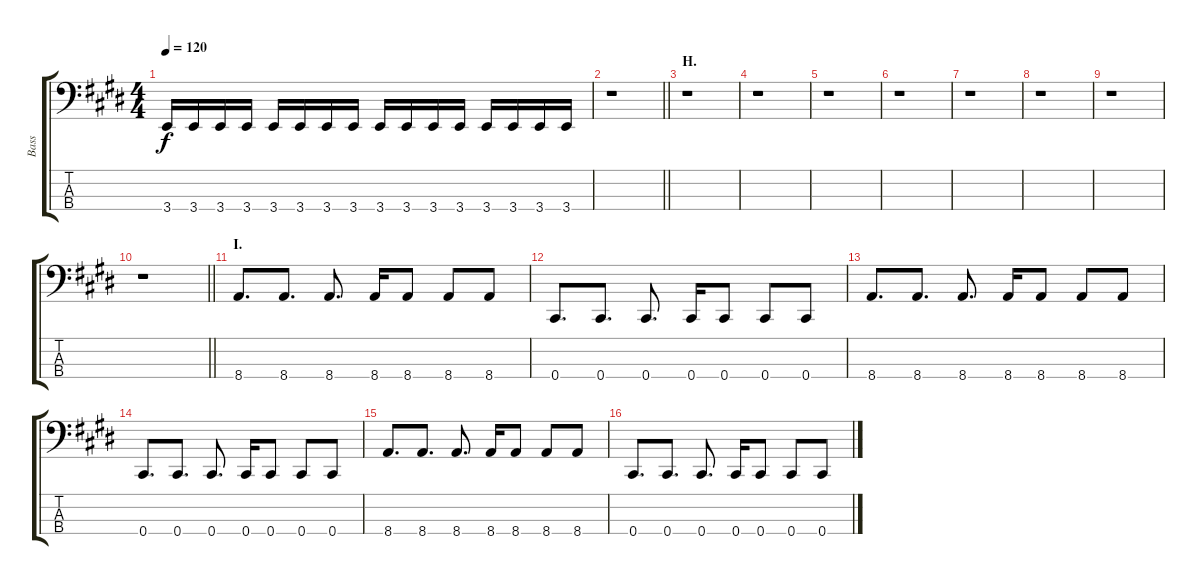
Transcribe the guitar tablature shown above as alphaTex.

\track ("Bass" "Bass") {instrument electricbasspick}
\staff {score tabs}
\tuning (Gb2 Db2 Ab1 Db1) {hide}
\ts (4 4)
\tempo 120
\clef f4
\ks e
3.4.16{dy f} 3.4.16 3.4.16 3.4.16 3.4.16 3.4.16 3.4.16 3.4.16 3.4.16 3.4.16 3.4.16 3.4.16 3.4.16 3.4.16 3.4.16 3.4.16 |
\barLineRight lightlight
r.1 |
\section ("" "H.")
r.1 |
r.1 |
r.1 |
r.1 |
r.1 |
r.1 |
r.1 |
\barLineRight lightlight
r.1 |
\section ("" "I.")
8.4.8{d} 8.4.8{d} 8.4.8{d} 8.4.16 8.4.8 8.4.8 8.4.8 |
0.4.8{d} 0.4.8{d} 0.4.8{d} 0.4.16 0.4.8 0.4.8 0.4.8 |
8.4.8{d} 8.4.8{d} 8.4.8{d} 8.4.16 8.4.8 8.4.8 8.4.8 |
0.4.8{d} 0.4.8{d} 0.4.8{d} 0.4.16 0.4.8 0.4.8 0.4.8 |
8.4.8{d} 8.4.8{d} 8.4.8{d} 8.4.16 8.4.8 8.4.8 8.4.8 |
0.4.8{d} 0.4.8{d} 0.4.8{d} 0.4.16 0.4.8 0.4.8 0.4.8
